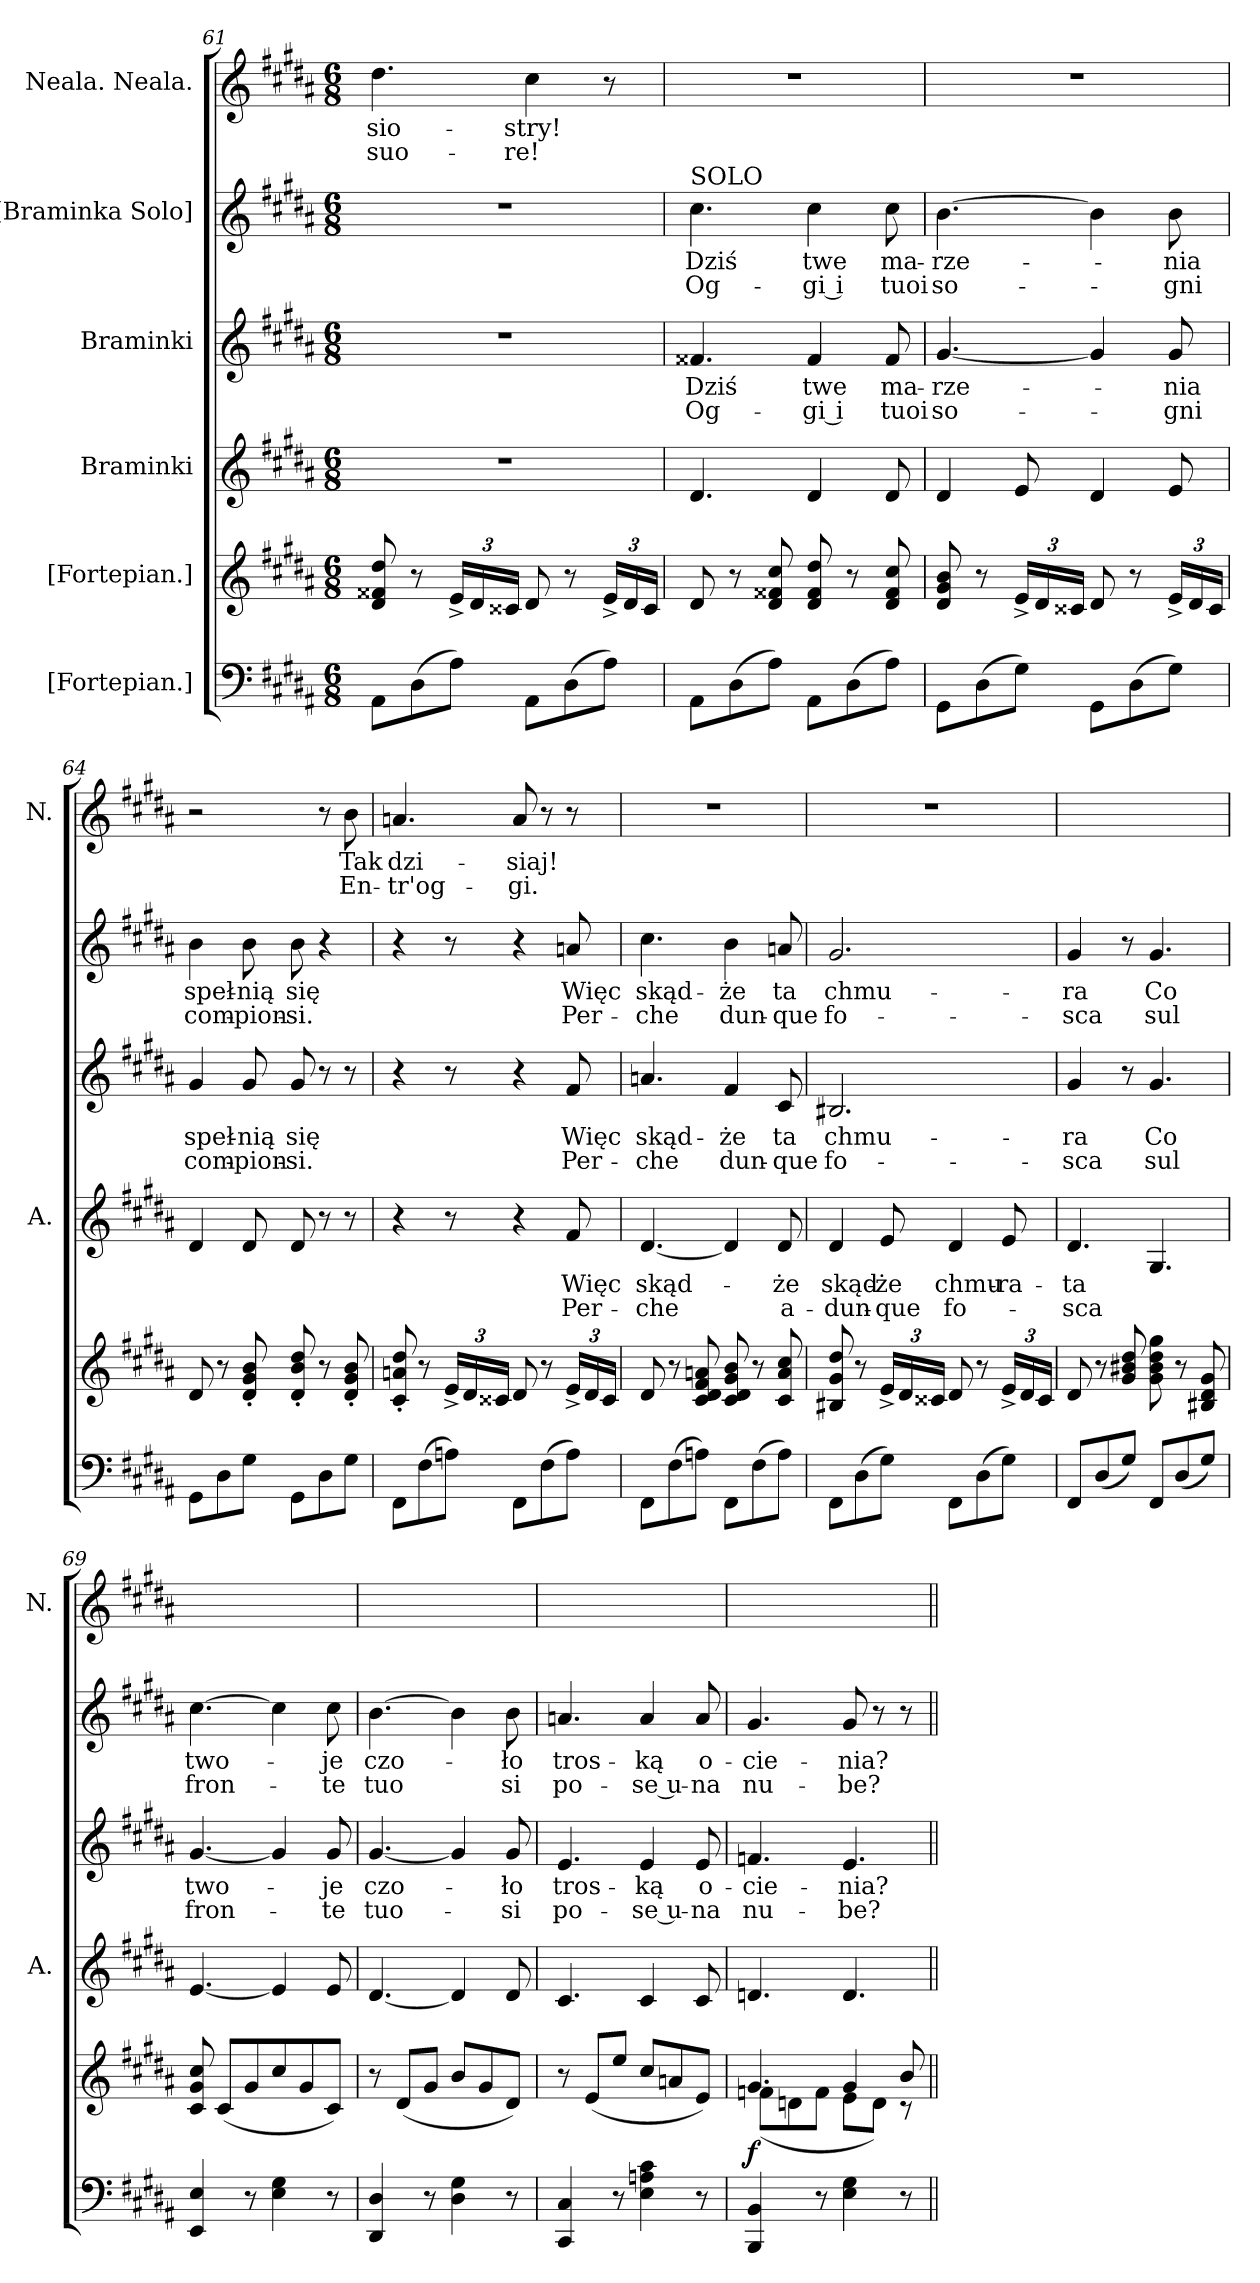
**kern	**kern	**dynam	**kern	**text	**text	**kern	**text	**text	**kern	**text	**text	**kern	**text	**text
*part6	*part5	*part5	*part4	*part4	*part4	*part3	*part3	*part3	*part2	*part2	*part2	*part1	*part1	*part1
*staff6	*staff5	*staff5	*staff4	*staff4	*staff4	*staff3	*staff3	*staff3	*staff2	*staff2	*staff2	*staff1	*staff1	*staff1
*I"[Fortepian.]	*I"[Fortepian.]	*	*I"Braminki	*	*	*I"Braminki	*	*	*I"[Braminka Solo]	*	*	*I"Neala. Neala.	*	*
*	*	*	*I'A.	*	*	*	*	*	*	*	*	*I'N.	*	*
*clefF4	*clefG2	*	*clefG2	*	*	*clefG2	*	*	*clefG2	*	*	*clefG2	*	*
*k[f#c#g#d#a#]	*k[f#c#g#d#a#]	*	*k[f#c#g#d#a#]	*	*	*k[f#c#g#d#a#]	*	*	*k[f#c#g#d#a#]	*	*	*k[f#c#g#d#a#]	*	*
*M6/8	*M6/8	*	*M6/8	*	*	*M6/8	*	*	*M6/8	*	*	*M6/8	*	*
=61	=61	=61	=61	=61	=61	=61	=61	=61	=61	=61	=61	=61	=61	=61
8AA#\L	8d#/ 8f##X/ 8dd#/	.	2.r	.	.	2.r	.	.	2.r	.	.	4.dd#\	sio-	suo-
(8D#\	8r	.	.	.	.	.	.	.	.	.	.	.	.	.
8A#\J)	24e^/LL	.	.	.	.	.	.	.	.	.	.	.	.	.
.	24d#/	.	.	.	.	.	.	.	.	.	.	.	.	.
.	24c##X/JJ	.	.	.	.	.	.	.	.	.	.	.	.	.
8AA#\L	8d#/	.	.	.	.	.	.	.	.	.	.	4cc#\	-stry!	-re!
(8D#\	8r	.	.	.	.	.	.	.	.	.	.	.	.	.
8A#\J)	24e^/LL	.	.	.	.	.	.	.	.	.	.	8r	.	.
.	24d#/	.	.	.	.	.	.	.	.	.	.	.	.	.
.	24c##/JJ	.	.	.	.	.	.	.	.	.	.	.	.	.
=62	=62	=62	=62	=62	=62	=62	=62	=62	=62	=62	=62	=62	=62	=62
!	!	!	!	!	!	!	!	!	!LO:TX:a:t=SOLO	!	!	!	!	!
8AA#\L	8d#/	.	4.d#/	.	.	4.f##X/	Dziś	Og-	4.cc#\	Dziś	Og-	2.r	.	.
(8D#\	8r	.	.	.	.	.	.	.	.	.	.	.	.	.
8A#\J)	8d#/ 8f##X/ 8cc#/	.	.	.	.	.	.	.	.	.	.	.	.	.
8AA#\L	8d#/ 8f##/ 8dd#/	.	4d#/	.	.	4f##/	twe	-gi i	4cc#\	twe	-gi i	.	.	.
(8D#\	8r	.	.	.	.	.	.	.	.	.	.	.	.	.
8A#\J)	8d#/ 8f##/ 8cc#/	.	8d#/	.	.	8f##/	ma-	tuoi	8cc#\	ma-	tuoi	.	.	.
=63	=63	=63	=63	=63	=63	=63	=63	=63	=63	=63	=63	=63	=63	=63
8GG#\L	8d#/ 8g#/ 8b/	.	4d#/	.	.	[4.g#/	-rze-	so-	[4.b\	-rze-	so-	2.r	.	.
(8D#\	8r	.	.	.	.	.	.	.	.	.	.	.	.	.
8G#\J)	24e^/LL	.	8e/	.	.	.	.	.	.	.	.	.	.	.
.	24d#/	.	.	.	.	.	.	.	.	.	.	.	.	.
.	24c##X/JJ	.	.	.	.	.	.	.	.	.	.	.	.	.
8GG#\L	8d#/	.	4d#/	.	.	4g#/]	.	.	4b\]	.	.	.	.	.
(8D#\	8r	.	.	.	.	.	.	.	.	.	.	.	.	.
8G#\J)	24e^/LL	.	8e/	.	.	8g#/	-nia	-gni	8b\	-nia	-gni	.	.	.
.	24d#/	.	.	.	.	.	.	.	.	.	.	.	.	.
.	24c##/JJ	.	.	.	.	.	.	.	.	.	.	.	.	.
=64	=64	=64	=64	=64	=64	=64	=64	=64	=64	=64	=64	=64	=64	=64
8GG#\L	8d#/	.	4d#/	.	.	4g#/	speł-	com-	4b\	speł-	com-	2r	.	.
8D#\	8r	.	.	.	.	.	.	.	.	.	.	.	.	.
8G#\J	8d#'>/ 8g#'>/ 8b'>/	.	8d#/	.	.	8g#/	-nią	-pion-	8b\	-nią	-pion-	.	.	.
8GG#\L	8d#'>/ 8b'>/ 8dd#'>/	.	8d#/	.	.	8g#/	się	-si.	8b\	się	-si.	.	.	.
8D#\	8r	.	8r	.	.	8r	.	.	4r	.	.	8r	.	.
8G#\J	8d#'>/ 8g#'>/ 8b'>/	.	8r	.	.	8r	.	.	.	.	.	8b\	Tak	En-
=65	=65	=65	=65	=65	=65	=65	=65	=65	=65	=65	=65	=65	=65	=65
8FF#\L	8c#'>/ 8an'>/ 8dd#'>/	.	4r	.	.	4r	.	.	4r	.	.	4.an/	dzi-	-tr'og-
(8F#\	8r	.	.	.	.	.	.	.	.	.	.	.	.	.
8An\J)	24e^/LL	.	8r	.	.	8r	.	.	8r	.	.	.	.	.
.	24d#/	.	.	.	.	.	.	.	.	.	.	.	.	.
.	24c##X/JJ	.	.	.	.	.	.	.	.	.	.	.	.	.
8FF#\L	8d#/	.	4r	.	.	4r	.	.	4r	.	.	8a/	-siaj!	-gi.
(8F#\	8r	.	.	.	.	.	.	.	.	.	.	8r	.	.
8A\J)	24e^/LL	.	8f#/	Więc	Per-	8f#/	Więc	Per-	8an/	Więc	Per-	8r	.	.
.	24d#/	.	.	.	.	.	.	.	.	.	.	.	.	.
.	24c##/JJ	.	.	.	.	.	.	.	.	.	.	.	.	.
=66	=66	=66	=66	=66	=66	=66	=66	=66	=66	=66	=66	=66	=66	=66
8FF#\L	8d#/	.	[4.d#/	skąd-	-che	4.an/	skąd-	-che	4.cc#\	skąd-	-che	2.r	.	.
(8F#\	8r	.	.	.	.	.	.	.	.	.	.	.	.	.
8An\J)	8c#/ 8d#/ 8f#/ 8an/	.	.	.	.	.	.	.	.	.	.	.	.	.
8FF#\L	8c#/ 8d#/ 8g#/ 8b/	.	4d#/]	.	.	4f#/	-że	dun-	4b\	-że	dun-	.	.	.
(8F#\	8r	.	.	.	.	.	.	.	.	.	.	.	.	.
8A\J)	8c#/ 8a/ 8cc#/	.	8d#/	-że	a-	8c#/	ta	-que	8an/	ta	-que	.	.	.
=67	=67	=67	=67	=67	=67	=67	=67	=67	=67	=67	=67	=67	=67	=67
8FF#\L	8B#X/ 8g#/ 8dd#/	.	4d#/	skąd-	-dun-	2.B#X/	chmu-	fo-	2.g#/	chmu-	fo-	2.r	.	.
(8D#\	8r	.	.	.	.	.	.	.	.	.	.	.	.	.
8G#\J)	24e^/LL	.	8e/	-że	-que	.	.	.	.	.	.	.	.	.
.	24d#/	.	.	.	.	.	.	.	.	.	.	.	.	.
.	24c##X/JJ	.	.	.	.	.	.	.	.	.	.	.	.	.
8FF#\L	8d#/	.	4d#/	chmu-	fo-	.	.	.	.	.	.	.	.	.
(8D#\	8r	.	.	.	.	.	.	.	.	.	.	.	.	.
8G#\J)	24e^/LL	.	8e/	-ra-	.	.	.	.	.	.	.	.	.	.
.	24d#/	.	.	.	.	.	.	.	.	.	.	.	.	.
.	24c##/JJ	.	.	.	.	.	.	.	.	.	.	.	.	.
=68	=68	=68	=68	=68	=68	=68	=68	=68	=68	=68	=68	=68	=68	=68
8FF#/L	8d#/	.	4.d#/	-ta	-sca	4g#/	-ra	-sca	4g#/	-ra	-sca	2.ryy	.	.
(8D#/	8r	.	.	.	.	.	.	.	.	.	.	.	.	.
8G#/J)	8g#/ 8b#X/ 8dd#/	.	.	.	.	8r	.	.	8r	.	.	.	.	.
8FF#/L	8g#\ 8b#\ 8dd#\ 8gg#\	.	4.G#/	.	.	4.g#/	Co	sul	4.g#/	Co	sul	.	.	.
(8D#/	8r	.	.	.	.	.	.	.	.	.	.	.	.	.
8G#/J)	8B#X/ 8d#/ 8g#/	.	.	.	.	.	.	.	.	.	.	.	.	.
=69	=69	=69	=69	=69	=69	=69	=69	=69	=69	=69	=69	=69	=69	=69
4EE/ 4E/	8c#/ 8g#/ 8cc#/	.	[4.e/	.	.	[4.g#/	two-	fron-	[4.cc#\	two-	fron-	2.ryy	.	.
.	(8c#/L	.	.	.	.	.	.	.	.	.	.	.	.	.
8r	8g#/	.	.	.	.	.	.	.	.	.	.	.	.	.
4E\ 4G#\	8cc#/	.	4e/]	.	.	4g#/]	.	.	4cc#\]	.	.	.	.	.
.	8g#/	.	.	.	.	.	.	.	.	.	.	.	.	.
8r	8c#/J)	.	8e/	.	.	8g#/	-je	-te	8cc#\	-je	-te	.	.	.
=70	=70	=70	=70	=70	=70	=70	=70	=70	=70	=70	=70	=70	=70	=70
4DD#/ 4D#/	8r	.	[4.d#/	.	.	[4.g#/	czo-	tuo-	[4.b\	czo-	tuo	2.ryy	.	.
.	(8d#/L	.	.	.	.	.	.	.	.	.	.	.	.	.
8r	8g#/J	.	.	.	.	.	.	.	.	.	.	.	.	.
4D#\ 4G#\	8b/L	.	4d#/]	.	.	4g#/]	.	.	4b\]	.	.	.	.	.
.	8g#/	.	.	.	.	.	.	.	.	.	.	.	.	.
8r	8d#/J)	.	8d#/	.	.	8g#/	-ło	-si	8b\	-ło	si	.	.	.
=71	=71	=71	=71	=71	=71	=71	=71	=71	=71	=71	=71	=71	=71	=71
4CC#/ 4C#/	8r	.	4.c#/	.	.	4.e/	tros-	po-	4.an/	tros-	po-	2.ryy	.	.
.	(8e/L	.	.	.	.	.	.	.	.	.	.	.	.	.
8r	8ee/J	.	.	.	.	.	.	.	.	.	.	.	.	.
4E\ 4An\ 4c#\	8cc#/L	.	4c#/	.	.	4e/	-ką	-se u-	4a/	-ką	-se u-	.	.	.
.	8an/	.	.	.	.	.	.	.	.	.	.	.	.	.
8r	8e/J)	.	8c#/	.	.	8e/	o-	-na	8a/	o-	-na	.	.	.
=72	=72	=72	=72	=72	=72	=72	=72	=72	=72	=72	=72	=72	=72	=72
*	*^	*	*	*	*	*	*	*	*	*	*	*	*	*
4BBB/ 4BB/	4.g#/	(8fn\L	f	4.dn/	.	.	4.fn/	-cie-	nu-	4.g#/	-cie-	nu-	2.ryy	.	.
.	.	8dn\	.	.	.	.	.	.	.	.	.	.	.	.	.
8r	.	8f\J	.	.	.	.	.	.	.	.	.	.	.	.	.
4E\ 4G#\	4g#/	8e\L	.	4.d/	.	.	4.e/	-nia?	-be?	8g#/	-nia?	-be?	.	.	.
.	.	8d\J)	.	.	.	.	.	.	.	8r	.	.	.	.	.
8r	8b/	8rc	.	.	.	.	.	.	.	8r	.	.	.	.	.
*	*v	*v	*	*	*	*	*	*	*	*	*	*	*	*	*
=||	=||	=||	=||	=||	=||	=||	=||	=||	=||	=||	=||	=||	=||	=||
*-	*-	*-	*-	*-	*-	*-	*-	*-	*-	*-	*-	*-	*-	*-
